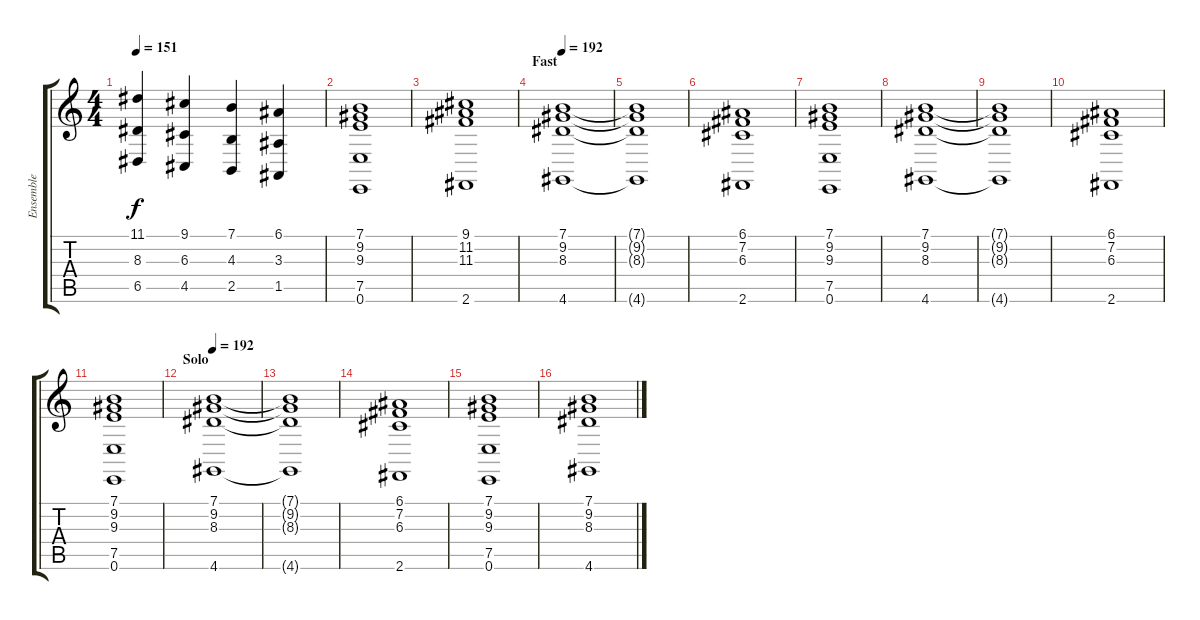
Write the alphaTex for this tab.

\track ("Ensemble" "Ensemble") {instrument stringensemble1}
\staff {score tabs}
\tuning (E4 B3 G3 D3 A2 E2) {hide}
\ts (4 4)
\tempo 151
\clef g2
\ks c
(11.1 8.3 6.5).4{dy f} (9.1 6.3 4.5).4 (7.1 4.3 2.5).4 (6.1 3.3 1.5).4 |
(7.1 9.2 9.3 7.5 0.6).1 |
(9.1 11.2 11.3 2.6).1 |
\section ("" "Fast")
\tempo 192
(7.1 9.2 8.3 4.6).1 |
(7.1{t} 9.2{t} 8.3{t} 4.6{t}).1 |
(6.1 7.2 6.3 2.6).1 |
(7.1 9.2 9.3 7.5 0.6).1 |
(7.1 9.2 8.3 4.6).1 |
(7.1{t} 9.2{t} 8.3{t} 4.6{t}).1 |
(6.1 7.2 6.3 2.6).1 |
(7.1 9.2 9.3 7.5 0.6).1 |
\section ("" "Solo")
\tempo 192
(7.1 9.2 8.3 4.6).1 |
(7.1{t} 9.2{t} 8.3{t} 4.6{t}).1 |
(6.1 7.2 6.3 2.6).1 |
(7.1 9.2 9.3 7.5 0.6).1 |
(7.1 9.2 8.3 4.6).1
